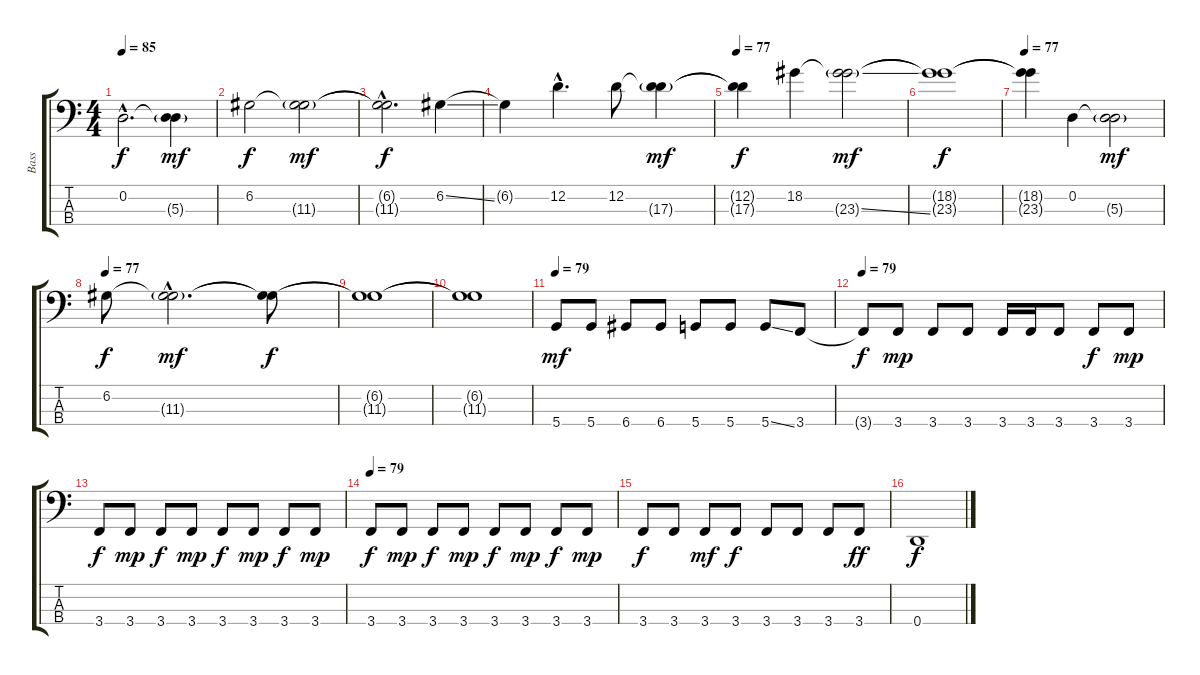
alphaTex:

\track ("Bass" "Bass") {instrument electricbasspick}
\staff {score tabs}
\tuning (G2 D2 A1 D1) {hide}
\ts (4 4)
\tempo 85
\clef f4
\ks c
0.2{hac}.2{d dy f balance 0 instrument overdrivenguitar} (0.2{t} 5.3{g}).4{dy mf balance 16} |
6.2.2{dy f balance 0 instrument overdrivenguitar} (6.2{t} 11.3{g}).2{dy mf balance 16} |
(6.2{hac t} 11.3{hac t}).2{d dy f instrument overdrivenguitar} 6.2{ss}.4{balance 0} |
6.2{t}.4 12.2{hac}.4{d} 12.2.8 (12.2{t} 17.3{g}).4{dy mf balance 16} |
\tempo 77
(12.2{t} 17.3{t}).4{dy f instrument overdrivenguitar} 18.2.4{balance 0} (18.2{t} 23.3{ss g}).2{dy mf balance 16} |
(18.2{t} 23.3{t}).1{dy f} |
\tempo 77
(18.2{t} 23.3{t}).4{balance 0 instrument overdrivenguitar} 0.2.4 (0.2{t} 5.3{g}).2{dy mf balance 16} |
\tempo 77
6.2.8{dy f balance 0 instrument overdrivenguitar} (6.2{hac t} 11.3{g hac}).2{d dy mf balance 16} (6.2{t} 11.3{t}).8{dy f} |
(6.2{t} 11.3{t}).1 |
(6.2{t} 11.3{t}).1 |
\tempo 79
5.4.8{dy mf balance 8 instrument overdrivenguitar} 5.4.8 6.4.8 6.4.8 5.4.8 5.4.8 5.4{ss}.8 3.4.8 |
\tempo 79
3.4{t}.8{dy f} 3.4.8{dy mp} 3.4.8 3.4.8 3.4.16 3.4.16 3.4.8 3.4.8{dy f} 3.4.8{dy mp} |
3.4.8{dy f} 3.4.8{dy mp} 3.4.8{dy f} 3.4.8{dy mp} 3.4.8{dy f} 3.4.8{dy mp} 3.4.8{dy f} 3.4.8{dy mp} |
\tempo 79
3.4.8{dy f} 3.4.8{dy mp} 3.4.8{dy f} 3.4.8{dy mp} 3.4.8{dy f} 3.4.8{dy mp} 3.4.8{dy f} 3.4.8{dy mp} |
3.4.8{dy f} 3.4.8 3.4.8{dy mf} 3.4.8{dy f} 3.4.8 3.4.8 3.4.8 3.4.8{dy ff} |
0.4.1{dy f}
